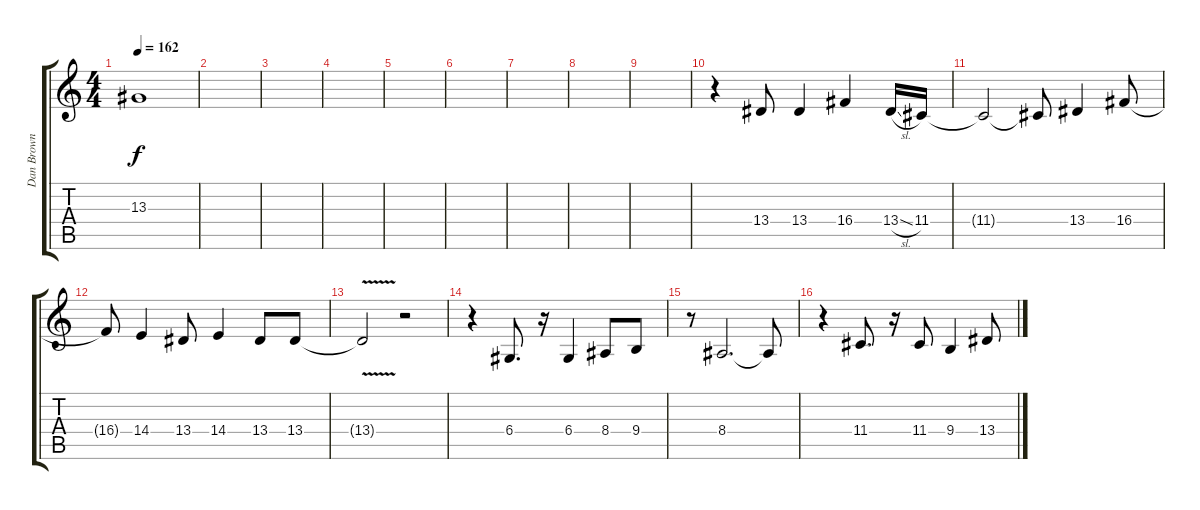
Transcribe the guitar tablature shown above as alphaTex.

\track ("Dan Brown (lead vocal)" "Dan Brown ") {instrument tuba}
\staff {score tabs}
\tuning (E4 B3 G3 D3 A2 E2) {hide}
\ts (4 4)
\tempo 162
\clef g2
\ks c
13.3.1{dy f} |
|
|
|
|
|
|
|
|
r.4 13.4.8 13.4.4 16.4.4 13.4{sl}.16 11.4.16 |
11.4{t}.2 11.4{t}.8 13.4.4 16.4.8 |
16.4{t}.8 14.4.4 13.4.8 14.4.4 13.4.8 13.4.8 |
13.4{v t}.2 r.2 |
r.4 6.4.8{d} r.16 6.4.4 8.4.8 9.4.8 |
r.8 8.4.2{d} 8.4{t}.8 |
r.4 11.4.8{d} r.16 11.4.8 9.4.4 13.4.8
